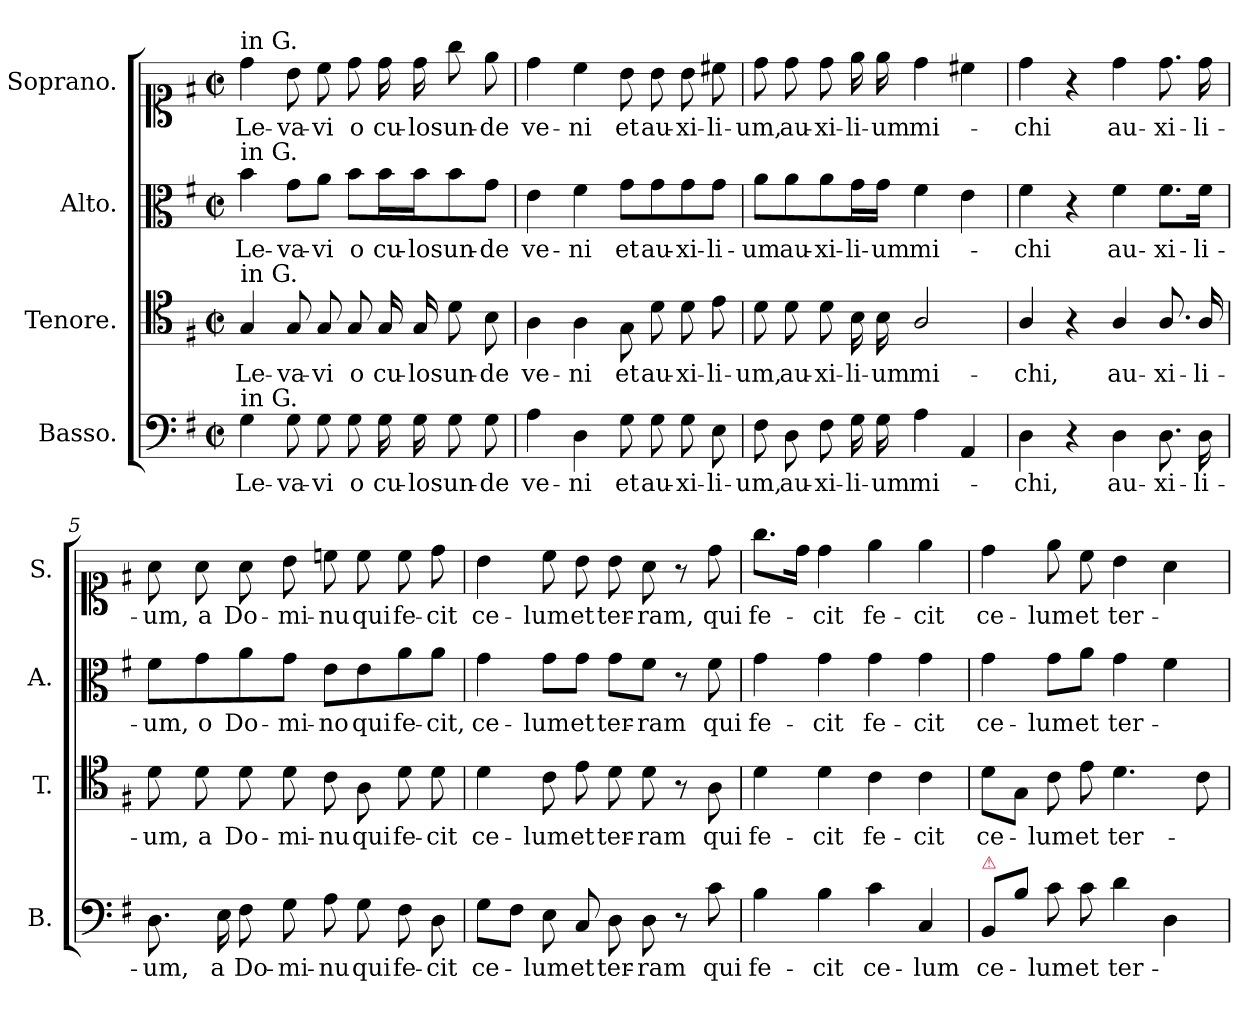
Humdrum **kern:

**kern	**text	**kern	**text	**kern	**text	**kern	**text
*part4	*part4	*part3	*part3	*part2	*part2	*part1	*part1
*staff4	*staff4	*staff3	*staff3	*staff2	*staff2	*staff1	*staff1
*I"Basso.	*	*I"Tenore.	*	*I"Alto.	*	*I"Soprano.	*
*I'B.	*	*I'T.	*	*I'A.	*	*I'S.	*
*clefF4	*	*clefC4	*	*clefC3	*	*clefC1	*
*k[f#]	*	*k[f#]	*	*k[f#]	*	*k[f#]	*
*G:	*	*G:	*	*G:	*	*G:	*
*M2/2	*	*M2/2	*	*M2/2	*	*M2/2	*
*met(c|)	*	*met(c|)	*	*met(c|)	*	*met(c|)	*
=1	=1	=1	=1	=1	=1	=1	=1
!	!	!	!	!	!	!LO:TX:a:t=in G.	!
!	!	!	!	!LO:TX:a:t=in G.	!	!	!
!	!	!LO:TX:a:t=in G.	!	!	!	!	!
!LO:TX:a:t=in G.	!	!	!	!	!	!	!
4G\	Le-	4G/	Le-	4b\	Le-	4dd\	Le-
8G\	-va-	8G/	-va-	8g\L	-va-	8b\	-va-
8G\	-vi	8G/	-vi	8a\J	-vi	8cc\	-vi
8G\	o	8G/	o	8b\L	o	8dd\	o
16G\	cu-	16G/	cu-	16b\L	cu-	16dd\	cu-
16G\	-los	16G/	-los	16b\J	-los	16dd\	-los
8G\	un-	8d\	un-	8b\	un-	8gg\	un-
8G\	-de	8B\	-de	8g\J	-de	8ee\	-de
=2	=2	=2	=2	=2	=2	=2	=2
4A\	ve-	4A\	ve-	4e\	ve-	4dd\	ve-
4D\	-ni	4A\	-ni	4f#\	-ni	4cc\	-ni
8G\	et	8G\	et	8g\L	et	8b\	et
8G\	au-	8d\	au-	8g\	au-	8b\	au-
8G\	-xi-	8d\	-xi-	8g\	-xi-	8b\	-xi-
8E\	-li-	8e\	-li-	8g\J	-li-	8cc#X\	-li-
=3	=3	=3	=3	=3	=3	=3	=3
8F#\	-um,	8d\	-um,	8a\L	-um	8dd\	-um,
8D\	au-	8d\	au-	8a\	au-	8dd\	au-
8F#\	-xi-	8d\	-xi-	8a\	-xi-	8dd\	-xi-
16G\	-li-	16B\	-li-	16g\L	-li-	16ee\	-li-
16G\	-um	16B\	-um	16g\JJ	-um	16ee\	-um
4A\	mi-	2A/	mi-	4f#\	mi-	4dd\	mi-
4AA/	.	.	.	4e\	.	4cc#X\	.
=4	=4	=4	=4	=4	=4	=4	=4
4D\	-chi,	4A/	-chi,	4f#\	-chi	4dd\	-chi
4r	.	4r	.	4r	.	4r	.
4D\	au-	4A/	au-	4f#\	au-	4dd\	au-
8.D\	-xi-	8.A/	-xi-	8.f#\L	-xi-	8.dd\	-xi-
16D\	-li-	16A/	-li-	16f#\Jk	-li-	16dd\	-li-
=5	=5	=5	=5	=5	=5	=5	=5
8.D\	-um,	8d\	-um,	8f#\L	-um,	8a\	-um,
.	.	8d\	a	8g\	o	8a\	a
16E\	a	.	.	.	.	.	.
8F#\	Do-	8d\	Do-	8a\	Do-	8a\	Do-
8G\	-mi-	8d\	-mi-	8g\J	-mi-	8b\	-mi-
8A\	-nu	8c\	-nu	8e\L	-no	8ccn\	-nu
8G\	qui	8A\	qui	8e\	qui	8cc\	qui
8F#\	fe-	8d\	fe-	8a\	fe-	8cc\	fe-
8D\	-cit	8d\	-cit	8a\J	-cit,	8dd\	-cit
=6	=6	=6	=6	=6	=6	=6	=6
8G\L	ce-	4d\	ce-	4g\	ce-	4b\	ce-
8F#\J	.	.	.	.	.	.	.
8E\	-lum	8c\	-lum	8g\L	-lum	8cc\	-lum
8C/	et	8e\	et	8g\J	et	8b\	et
8D\	ter-	8d\	ter-	8g\L	ter-	8b\	ter-
8D\	-ram	8d\	-ram	8f#\J	-ram	8a\	-ram,
8r	.	8r	.	8r	.	8r	.
8c\	qui	8A\	qui	8f#\	qui	8dd\	qui
=7	=7	=7	=7	=7	=7	=7	=7
4B\	fe-	4d\	fe-	4g\	fe-	8.gg\L	fe-
.	.	.	.	.	.	16dd\Jk	.
4B\	-cit	4d\	-cit	4g\	-cit	4dd\	-cit
4c\	ce-	4c\	fe-	4g\	fe-	4ee\	fe-
4C/	-lum	4c\	-cit	4g\	-cit	4ee\	-cit
=8	=8	=8	=8	=8	=8	=8	=8
!LO:TX:a:color=crimson:t=⚠	!	!	!	!	!	!	!
8BB/L	ce-	8d\L	ce-	4g\	ce-	4dd\	ce-
8B\J	.	8G\J	.	.	.	.	.
8c\	-lum	8c\	-lum	8g\L	-lum	8ee\	-lum
8c\	et	8e\	et	8a\J	et	8cc\	et
4d\	ter-	4.d\	ter-	4g\	ter-	4b\	ter-
4D\	.	.	.	4f#\	.	4a\	.
.	.	8c\	.	.	.	.	.
=	=	=	=	=	=	=	=
*-	*-	*-	*-	*-	*-	*-	*-
